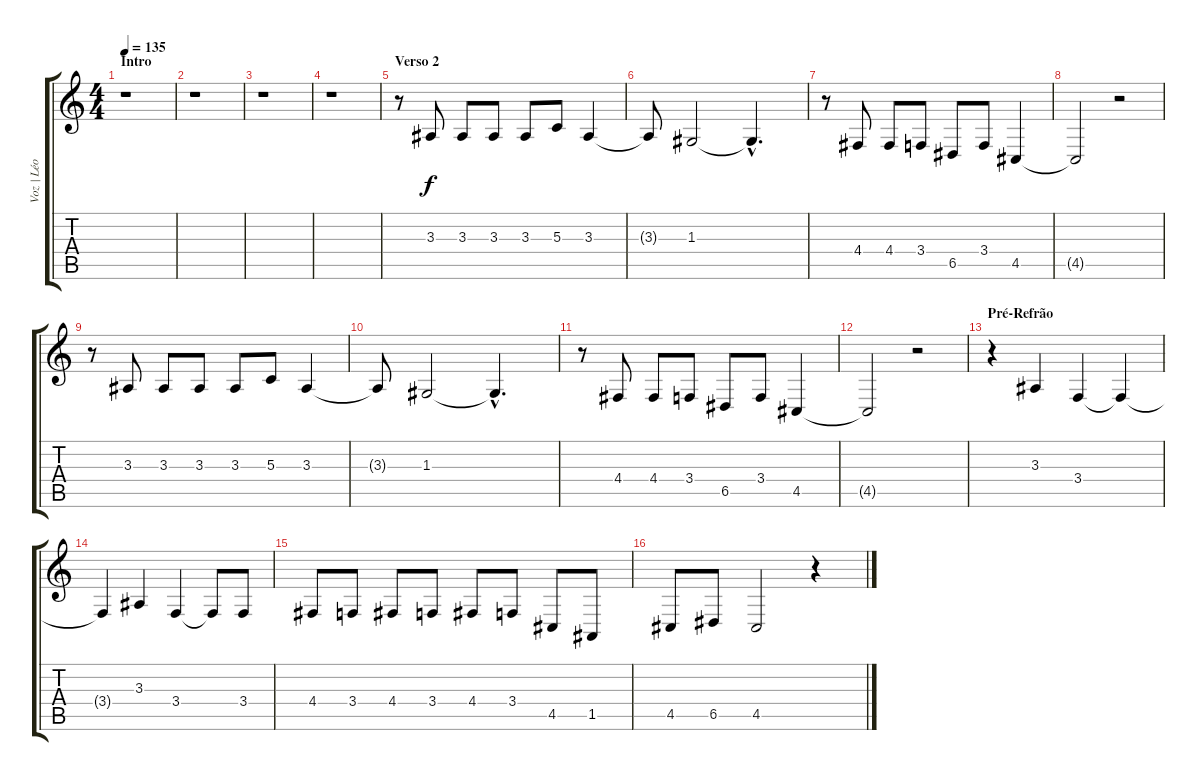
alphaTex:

\track ("Voz | Léo" "Voz | Léo") {instrument altosax}
\staff {score tabs}
\tuning (E4 B3 G3 D3 A2 E2) {hide}
\ts (4 4)
\section ("" "Intro")
\tempo 135
\clef g2
\ks c
r.1{dy f} |
r.1 |
r.1 |
r.1 |
\section ("" "Verso 2")
r.8 3.3.8 3.3.8 3.3.8 3.3.8 5.3.8 3.3.4 |
3.3{t}.8 1.3.2 1.3{hac t}.4{d} |
r.8 4.4.8 4.4.8 3.4.8 6.5.8 3.4.8 4.5.4 |
4.5{t}.2 r.2 |
r.8 3.3.8 3.3.8 3.3.8 3.3.8 5.3.8 3.3.4 |
3.3{t}.8 1.3.2 1.3{hac t}.4{d} |
r.8 4.4.8 4.4.8 3.4.8 6.5.8 3.4.8 4.5.4 |
4.5{t}.2 r.2 |
\section ("" "Pré-Refrão")
r.4 3.3.4 3.4.4 3.4{t}.4 |
3.4{t}.4 3.3.4 3.4.4 3.4{t}.8 3.4.8 |
4.4.8 3.4.8 4.4.8 3.4.8 4.4.8 3.4.8 4.5.8 1.5.8 |
4.5.8 6.5.8 4.5.2 r.4
